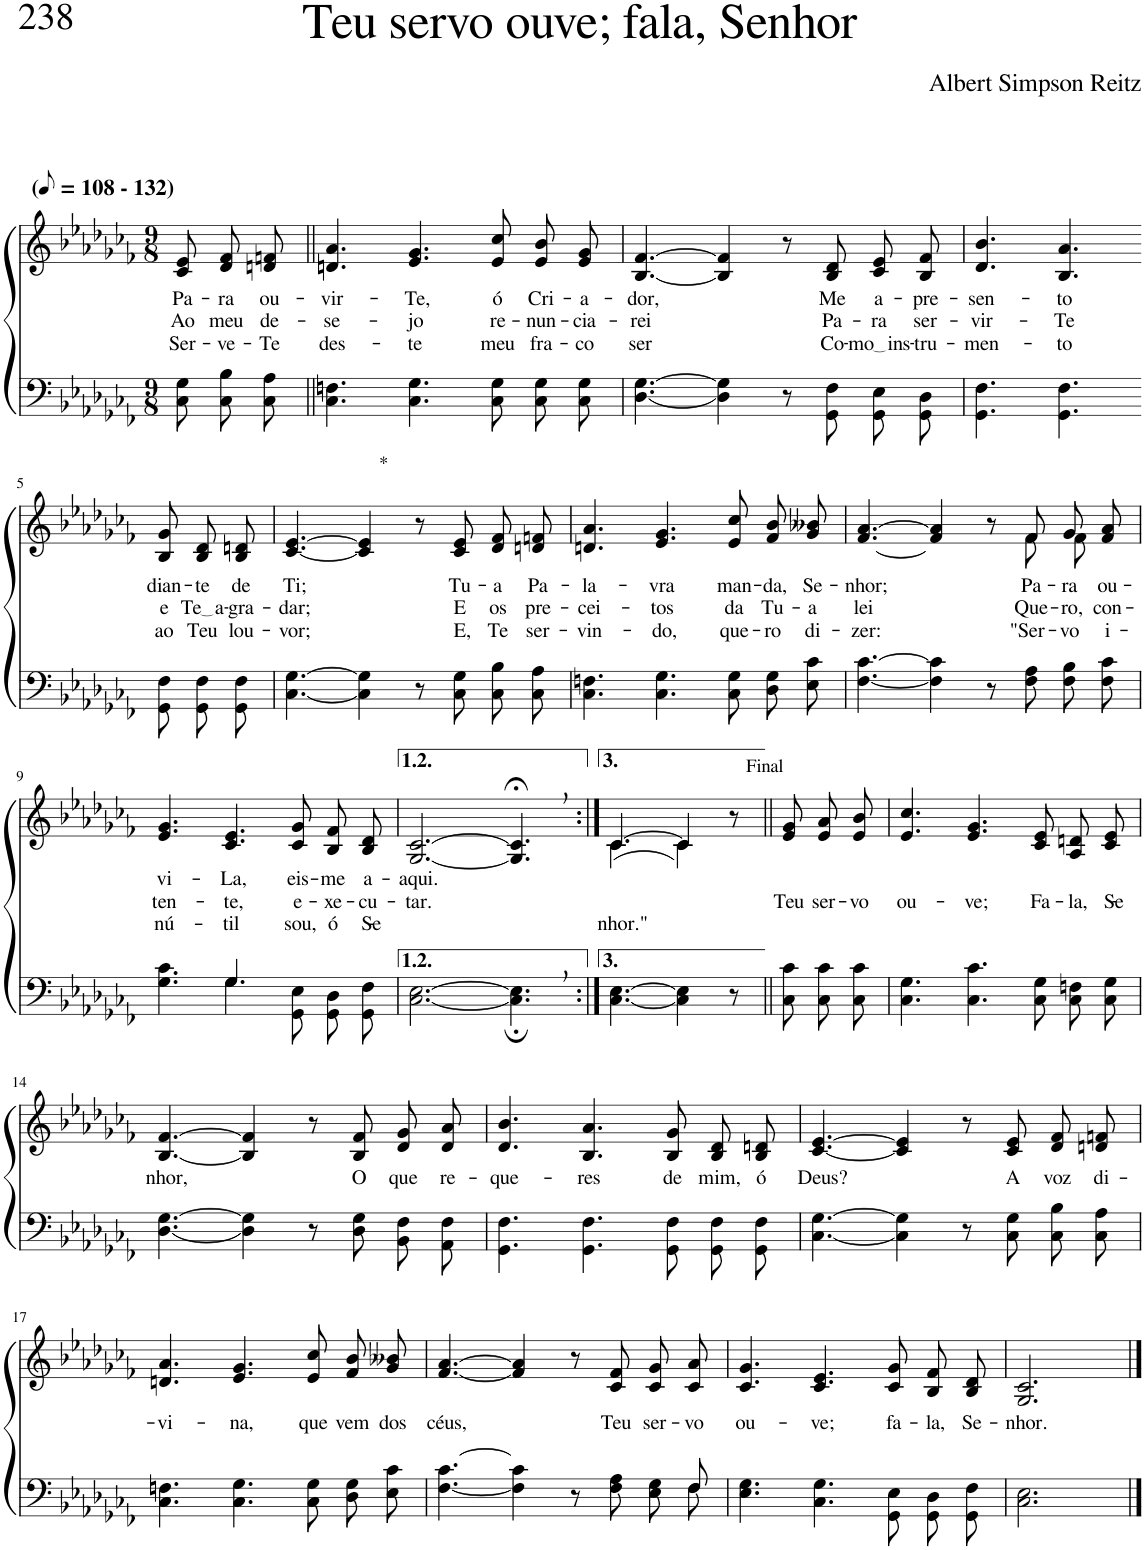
**kern	**kern	**text	**text	**text
*part2	*part1	*part1	*part1	*part1
*staff2	*staff1	*staff1	*staff1	*staff1
*I"Parte III e IV	*I"Parte I e II	*	*	*
*clefF4	*clefG2	*	*	*
*Trd-1c-2	*Trd-1c-2	*	*	*
*k[b-e-a-d-g-c-f-]	*k[b-e-a-d-g-c-f-]	*	*	*
*M9/8	*M9/8	*	*	*
*MM54	*MM54	*	*	*
=1	=1	=1	=1	=1
!	!LO:TX:a:B:t=(	!	!	!
!	!LO:TX:a:B:t=- 132)	!	!	!
!	!	!LO:LY:b	!LO:LY:b	!LO:LY:b
8C-\ 8G-\L	8c-/ 8e-/L	Pa-	Ao	Ser-
!	!	!LO:LY:b	!LO:LY:b	!LO:LY:b
8C-\ 8B-\	8d-/ 8f-/	-ra	meu	-ve-
!	!	!LO:LY:b	!LO:LY:b	!LO:LY:b
8C-\ 8A-\J	8dn/ 8fn/J	ou-	de-	-Te
=2||	=2||	=2||	=2||	=2||
!	!	!LO:LY:b	!LO:LY:b	!LO:LY:b
4.C-\ 4.Fn\	4.dn/ 4.a-/	-vir-	-se-	des-
!	!	!LO:LY:b	!LO:LY:b	!LO:LY:b
4.C-\ 4.G-\	4.e-/ 4.g-/	-Te,	-jo	-te
!	!	!LO:LY:b	!LO:LY:b	!LO:LY:b
8C-\ 8G-\L	8e-/ 8cc-/L	ó	re-	meu
!	!	!LO:LY:b	!LO:LY:b	!LO:LY:b
8C-\ 8G-\	8e-/ 8b-/	Cri-	-nun-	fra-
!	!	!LO:LY:b	!LO:LY:b	!LO:LY:b
8C-\ 8G-\J	8e-/ 8g-/J	-a-	-cia-	-co
=3	=3	=3	=3	=3
!	!	!LO:LY:b	!LO:LY:b	!LO:LY:b
[4.D-\ [4.G-\	[4.B-/ [4.f-/	-dor,	-rei	ser
4D-\] 4G-\]	4B-/] 4f-/]	.	.	.
8r	8r	.	.	.
!	!	!LO:LY:b	!LO:LY:b	!LO:LY:b
8GG-/ 8F-/L	8B-/ 8d-/L	Me	Pa-	Co-
!	!	!LO:LY:b	!LO:LY:b	!LO:LY:b
8GG-/ 8E-/	8c-/ 8e-/	a-	-ra	mo ins
!	!	!LO:LY:b	!LO:LY:b	!LO:LY:b
8GG-/ 8D-/J	8B-/ 8f-/J	-pre-	ser-	-tru-
=4	=4	=4	=4	=4
!	!	!LO:LY:b	!LO:LY:b	!LO:LY:b
4.GG-\ 4.F-\	4.d-/ 4.b-/	-sen-	-vir-	-men-
!	!	!LO:LY:b	!LO:LY:b	!LO:LY:b
4.GG-\ 4.F-\	4.B-/ 4.a-/	-to	-Te	-to
!!LO:LB:g=z
=5-	=5-	=5-	=5-	=5-
!	!	!LO:LY:b	!LO:LY:b	!LO:LY:b
8GG-/ 8F-/L	8B-/ 8g-/L	dian-	e	ao
!	!	!LO:LY:b	!LO:LY:b	!LO:LY:b
8GG-/ 8F-/	8B-/ 8d-/	-te	Te a	Teu
!	!	!LO:LY:b	!LO:LY:b	!LO:LY:b
8GG-/ 8F-/J	8B-/ 8dn/J	de	-gra-	lou-
=6	=6	=6	=6	=6
!	!	!LO:LY:b	!LO:LY:b	!LO:LY:b
[4.C-\ [4.G-\	[4.c-/ [4.e-/	Ti;	-dar;	-vor;
!	!LO:TX:a:t=*	!	!	!
4C-\] 4G-\]	4c-/] 4e-/]	.	.	.
8r	8r	.	.	.
!	!	!LO:LY:b	!LO:LY:b	!LO:LY:b
8C-\ 8G-\L	8c-/ 8e-/L	Tu-	E	E,
!	!	!LO:LY:b	!LO:LY:b	!LO:LY:b
8C-\ 8B-\	8d-/ 8f-/	-a	os	Te
!	!	!LO:LY:b	!LO:LY:b	!LO:LY:b
8C-\ 8A-\J	8dn/ 8fn/J	Pa-	pre-	ser-
=7	=7	=7	=7	=7
!	!	!LO:LY:b	!LO:LY:b	!LO:LY:b
4.C-\ 4.Fn\	4.dn/ 4.a-/	-la-	-cei-	-vin-
!	!	!LO:LY:b	!LO:LY:b	!LO:LY:b
4.C-\ 4.G-\	4.e-/ 4.g-/	-vra	-tos	-do,
!	!	!LO:LY:b	!LO:LY:b	!LO:LY:b
8C-\ 8G-\L	8e-/ 8cc-/L	man-	da	que-
!	!	!LO:LY:b	!LO:LY:b	!LO:LY:b
8D-\ 8G-\	8f-/ 8b-/	-da,	Tu-	-ro
!	!	!LO:LY:b	!LO:LY:b	!LO:LY:b
8E-\ 8c-\J	8g-/ 8b--X/J	Se-	-a	di-
=8	=8	=8	=8	=8
!	!	!LO:LY:b	!LO:LY:b	!LO:LY:b
*	*^	*	*	*
[4.F-\ [4.c-\	[4.f-/ [4.a-/	2.ryy	-nhor;	lei	-zer:
4F-\] 4c-\]	4f-/] 4a-/]	.	.	.	.
8r	8r	.	.	.	.
!	!	!	!LO:LY:b	!LO:LY:b	!LO:LY:b
8F-\ 8A-\L	8f-/L	8f-\L	Pa-	Que-	-"Ser-
!	!	!	!LO:LY:b	!LO:LY:b	!LO:LY:b
8F-\ 8B-\	8g-/	8f-\J	-ra	-ro,	-vo
!	!	!	!LO:LY:b	!LO:LY:b	!LO:LY:b
8F-\ 8c-\J	8f-/ 8a-/J	8ryy	ou-	con-	i-
!!LO:LB:g=z
=9	=9	=9	=9	=9	=9
*^	*	*	*	*	*
!	!	!	!	!LO:LY:b	!LO:LY:b	!LO:LY:b
*	*	*v	*v	*	*	*
4.ryy	4.G-\ 4.c-\	4.e-/ 4.g-/	-vi-	-ten-	-nú-
!	!	!	!LO:LY:b	!LO:LY:b	!LO:LY:b
4.G-/	4.G-\	4.c-/ 4.e-/	-La,	-te,	-til
!	!	!	!LO:LY:b	!LO:LY:b	!LO:LY:b
4.ryy	8GG-/ 8E-/L	8c-/ 8g-/L	eis-	e-	sou,
!	!	!	!LO:LY:b	!LO:LY:b	!LO:LY:b
.	8GG-/ 8D-/	8B-/ 8f-/	-me	-xe-	ó
!	!	!	!LO:LY:b	!LO:LY:b	!LO:LY:b
.	8GG-/ 8F-/J	8B-/ 8d-/J	a-	-cu-	Se-
=10	=10	=10	=10	=10	=10
!	!	!	!LO:LY:b	!LO:LY:b	!
*v	*v	*	*	*	*
[2.C-\ [2.E-\	[2.G-/ [2.c-/	-aqui.	-tar.	.
4.C-\];, 4.E-\];,	4.G-/];<, 4.c-/];<,	.	.	.
=11:|!	=11:|!	=11:|!	=11:|!	=11:|!
*	*^	*	*	*
!	!	!	!	!	!LO:LY:b
[4.C-\ [4.E-\	([4.c-/	4.c-\	.	.	-nhor."
4C-\] 4E-\]	4c-/])	4c-\	.	.	.
!	!LO:TX:a:t=Final	!	!	!	!
8r	8r	8ryy	.	.	.
=12||	=12||	=12||	=12||	=12||	=12||
!	!	!	!	!LO:LY:b	!
*	*v	*v	*	*	*
8C-\ 8c-\L	8e-/ 8g-/L	.	Teu	.
!	!	!	!LO:LY:b	!
8C-\ 8c-\	8e-/ 8a-/	.	ser-	.
!	!	!	!LO:LY:b	!
8C-\ 8c-\J	8e-/ 8b-/J	.	-vo	.
=13	=13	=13	=13	=13
!	!	!	!LO:LY:b	!
4.C-\ 4.G-\	4.e-/ 4.cc-/	.	ou-	.
!	!	!	!LO:LY:b	!
4.C-\ 4.c-\	4.e-/ 4.g-/	.	-ve;	.
!	!	!	!LO:LY:b	!
8C-\ 8G-\L	8c-/ 8e-/L	.	Fa-	.
!	!	!	!LO:LY:b	!
8C-\ 8Fn\	8A-/ 8dn/	.	-la,	.
!	!	!	!LO:LY:b	!
8C-\ 8G-\J	8c-/ 8e-/J	.	Se-	.
!!LO:LB:g=z
=14	=14	=14	=14	=14
!	!	!LO:LY:b	!	!
[4.D-\ [4.G-\	[4.B-/ [4.f-/	nhor,	.	.
4D-\] 4G-\]	4B-/] 4f-/]	.	.	.
8r	8r	.	.	.
!	!	!LO:LY:b	!	!
8D-\ 8G-\L	8B-/ 8f-/L	O	.	.
!	!	!LO:LY:b	!	!
8BB-\ 8F-\	8d-/ 8g-/	que	.	.
!	!	!LO:LY:b	!	!
8AA-\ 8F-\J	8d-/ 8a-/J	re-	.	.
=15	=15	=15	=15	=15
!	!	!LO:LY:b	!	!
4.GG-\ 4.F-\	4.d-/ 4.b-/	-que-	.	.
!	!	!LO:LY:b	!	!
4.GG-\ 4.F-\	4.B-/ 4.a-/	-res	.	.
!	!	!LO:LY:b	!	!
8GG-/ 8F-/L	8B-/ 8g-/L	de	.	.
!	!	!LO:LY:b	!	!
8GG-/ 8F-/	8B-/ 8d-/	mim,	.	.
!	!	!LO:LY:b	!	!
8GG-/ 8F-/J	8B-/ 8dn/J	ó	.	.
=16	=16	=16	=16	=16
!	!	!LO:LY:b	!	!
[4.C-\ [4.G-\	[4.c-/ [4.e-/	Deus?	.	.
4C-\] 4G-\]	4c-/] 4e-/]	.	.	.
8r	8r	.	.	.
!	!	!LO:LY:b	!	!
8C-\ 8G-\L	8c-/ 8e-/L	A	.	.
!	!	!LO:LY:b	!	!
8C-\ 8B-\	8d-/ 8f-/	voz	.	.
!	!	!LO:LY:b	!	!
8C-\ 8A-\J	8dn/ 8fn/J	di-	.	.
!!LO:LB:g=z
=17	=17	=17	=17	=17
!	!	!LO:LY:b	!	!
4.C-\ 4.Fn\	4.dn/ 4.a-/	-vi-	.	.
!	!	!LO:LY:b	!	!
4.C-\ 4.G-\	4.e-/ 4.g-/	-na,	.	.
!	!	!LO:LY:b	!	!
8C-\ 8G-\L	8e-/ 8cc-/L	que	.	.
!	!	!LO:LY:b	!	!
8D-\ 8G-\	8f-/ 8b-/	vem	.	.
!	!	!LO:LY:b	!	!
8E-\ 8c-\J	8g-/ 8b--X/J	dos	.	.
=18	=18	=18	=18	=18
*^	*	*	*	*
!	!	!	!LO:LY:b	!	!
[4.F-\ [4.c-\	1ryy	[4.f-/ [4.a-/	céus,	.	.
4F-\] 4c-\]	.	4f-/] 4a-/]	.	.	.
8r	.	8r	.	.	.
!	!	!	!LO:LY:b	!	!
8F-\ 8A-\L	.	8c-/ 8f-/L	Teu	.	.
!	!	!	!LO:LY:b	!	!
8E-\ 8G-\	.	8c-/ 8g-/	ser-	.	.
!	!	!	!LO:LY:b	!	!
8F-\J	8F-/	8c-/ 8a-/J	-vo	.	.
=19	=19	=19	=19	=19	=19
!	!	!	!LO:LY:b	!	!
*v	*v	*	*	*	*
4.E-\ 4.G-\	4.c-/ 4.g-/	ou-	.	.
!	!	!LO:LY:b	!	!
4.C-\ 4.G-\	4.c-/ 4.e-/	-ve;	.	.
!	!	!LO:LY:b	!	!
8GG-/ 8E-/L	8c-/ 8g-/L	fa-	.	.
!	!	!LO:LY:b	!	!
8GG-/ 8D-/	8B-/ 8f-/	-la,	.	.
!	!	!LO:LY:b	!	!
8GG-/ 8F-/J	8B-/ 8d-/J	Se-	.	.
=20	=20	=20	=20	=20
!	!	!LO:LY:b	!	!
2.C-\ 2.E-\	2.G-/ 2.c-/	-nhor.	.	.
==	==	==	==	==
*-	*-	*-	*-	*-
